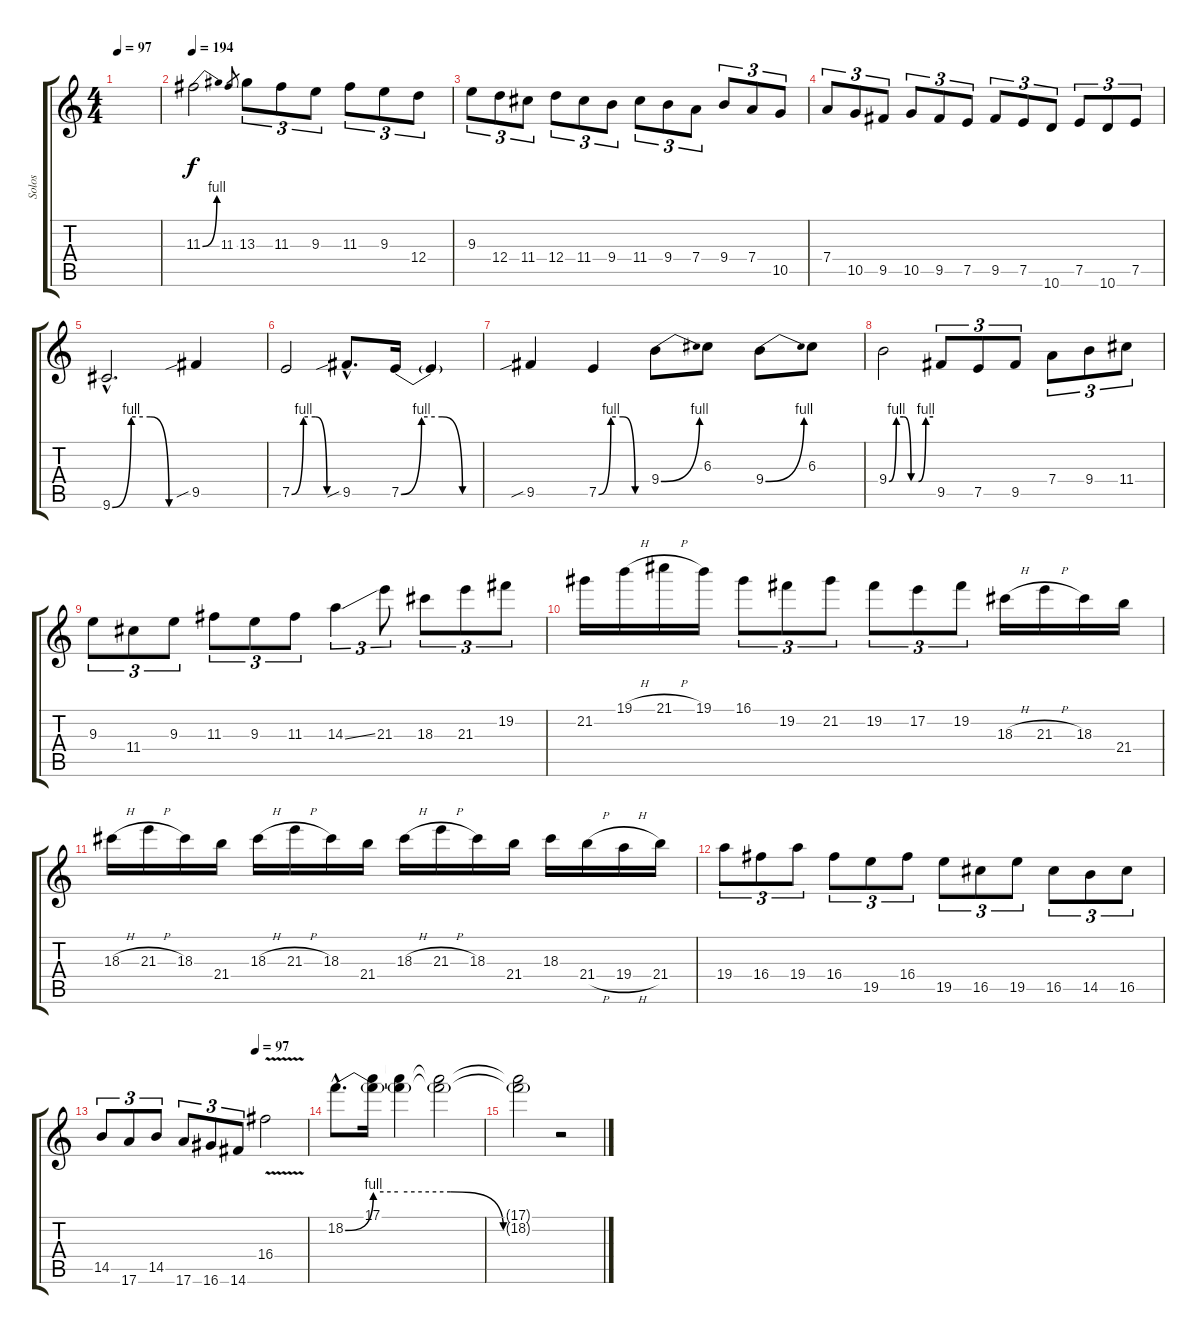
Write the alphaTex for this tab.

\track ("Solos" "Solos") {instrument overdrivenguitar}
\staff {score tabs}
\tuning (E4 B3 G3 D3 A2 E2) {hide}
\ts (4 4)
\tempo 97
\clef g2
\ks c
|
\tempo 194
11.3{be (bend 0 0 60 4)}.2 11.3.8{gr} 13.3.8{tu (3 2)} 11.3.8{tu (3 2)} 9.3.8{tu (3 2)} 11.3.8{tu (3 2)} 9.3.8{tu (3 2)} 12.4.8{tu (3 2)} |
9.3.8{tu (3 2)} 12.4.8{tu (3 2)} 11.4.8{tu (3 2)} 12.4.8{tu (3 2)} 11.4.8{tu (3 2)} 9.4.8{tu (3 2)} 11.4.8{tu (3 2)} 9.4.8{tu (3 2)} 7.4.8{tu (3 2)} 9.4.8{tu (3 2)} 7.4.8{tu (3 2)} 10.5.8{tu (3 2)} |
7.4.8{tu (3 2)} 10.5.8{tu (3 2)} 9.5.8{tu (3 2)} 10.5.8{tu (3 2)} 9.5.8{tu (3 2)} 7.5.8{tu (3 2)} 9.5.8{tu (3 2)} 7.5.8{tu (3 2)} 10.6.8{tu (3 2)} 7.5.8{tu (3 2)} 10.6.8{tu (3 2)} 7.5.8{tu (3 2)} |
9.6{be (custom 0 0 15 4 30 4 45 0 60 0) hac}.2{d} 9.5{sib}.4 |
7.5{be (custom 0 0 15 4 30 4 45 0 60 0)}.2 9.5{sib hac}.8{d} 7.5{be (custom 0 0 15 4 30 4 45 0 60 0)}.16 7.5{t}.4 |
9.5{sib}.4 7.5{be (custom 0 0 15 4 30 4 45 0 60 0)}.4 9.4{be (bend 0 0 60 4)}.8 6.3.8 9.4{be (bend 0 0 60 4)}.8 6.3.8 |
9.4{be (custom 0 0 10 4 20 4 30 0 40 0 50 4 60 4)}.2 9.5.8{tu (3 2)} 7.5.8{tu (3 2)} 9.5.8{tu (3 2)} 7.4.8{tu (3 2)} 9.4.8{tu (3 2)} 11.4.8{tu (3 2)} |
9.3.8{tu (3 2)} 11.4.8{tu (3 2)} 9.3.8{tu (3 2)} 11.3.8{tu (3 2)} 9.3.8{tu (3 2)} 11.3.8{tu (3 2)} 14.3{ss}.4{tu (3 2)} 21.3.8{tu (3 2)} 18.3.8{tu (3 2)} 21.3.8{tu (3 2)} 19.2.8{tu (3 2)} |
21.2.16 19.1{h}.16 21.1{h}.16 19.1.16 16.1.8{tu (3 2)} 19.2.8{tu (3 2)} 21.2.8{tu (3 2)} 19.2.8{tu (3 2)} 17.2.8{tu (3 2)} 19.2.8{tu (3 2)} 18.3{h}.16 21.3{h}.16 18.3.16 21.4.16 |
18.3{h}.16 21.3{h}.16 18.3.16 21.4.16 18.3{h}.16 21.3{h}.16 18.3.16 21.4.16 18.3{h}.16 21.3{h}.16 18.3.16 21.4.16 18.3.16 21.4{h}.16 19.4{h}.16 21.4.16 |
19.4.8{tu (3 2)} 16.4.8{tu (3 2)} 19.4.8{tu (3 2)} 16.4.8{tu (3 2)} 19.5.8{tu (3 2)} 16.4.8{tu (3 2)} 19.5.8{tu (3 2)} 16.5.8{tu (3 2)} 19.5.8{tu (3 2)} 16.5.8{tu (3 2)} 14.5.8{tu (3 2)} 16.5.8{tu (3 2)} |
\tempo (97 0.75)
14.5.8{tu (3 2)} 17.6.8{tu (3 2)} 14.5.8{tu (3 2)} 17.6.8{tu (3 2)} 16.6.8{tu (3 2)} 14.6.8{tu (3 2)} 16.4{v}.2 |
18.2{be (custom 0 0 8 4 15 4 30 4 45 0 60 0) hac}.8{d} (17.1 18.2{t}).16 (17.1{t} 18.2{t}).4 (17.1{t} 18.2{t}).2 |
(17.1{t} 18.2{t}).2 r.2
